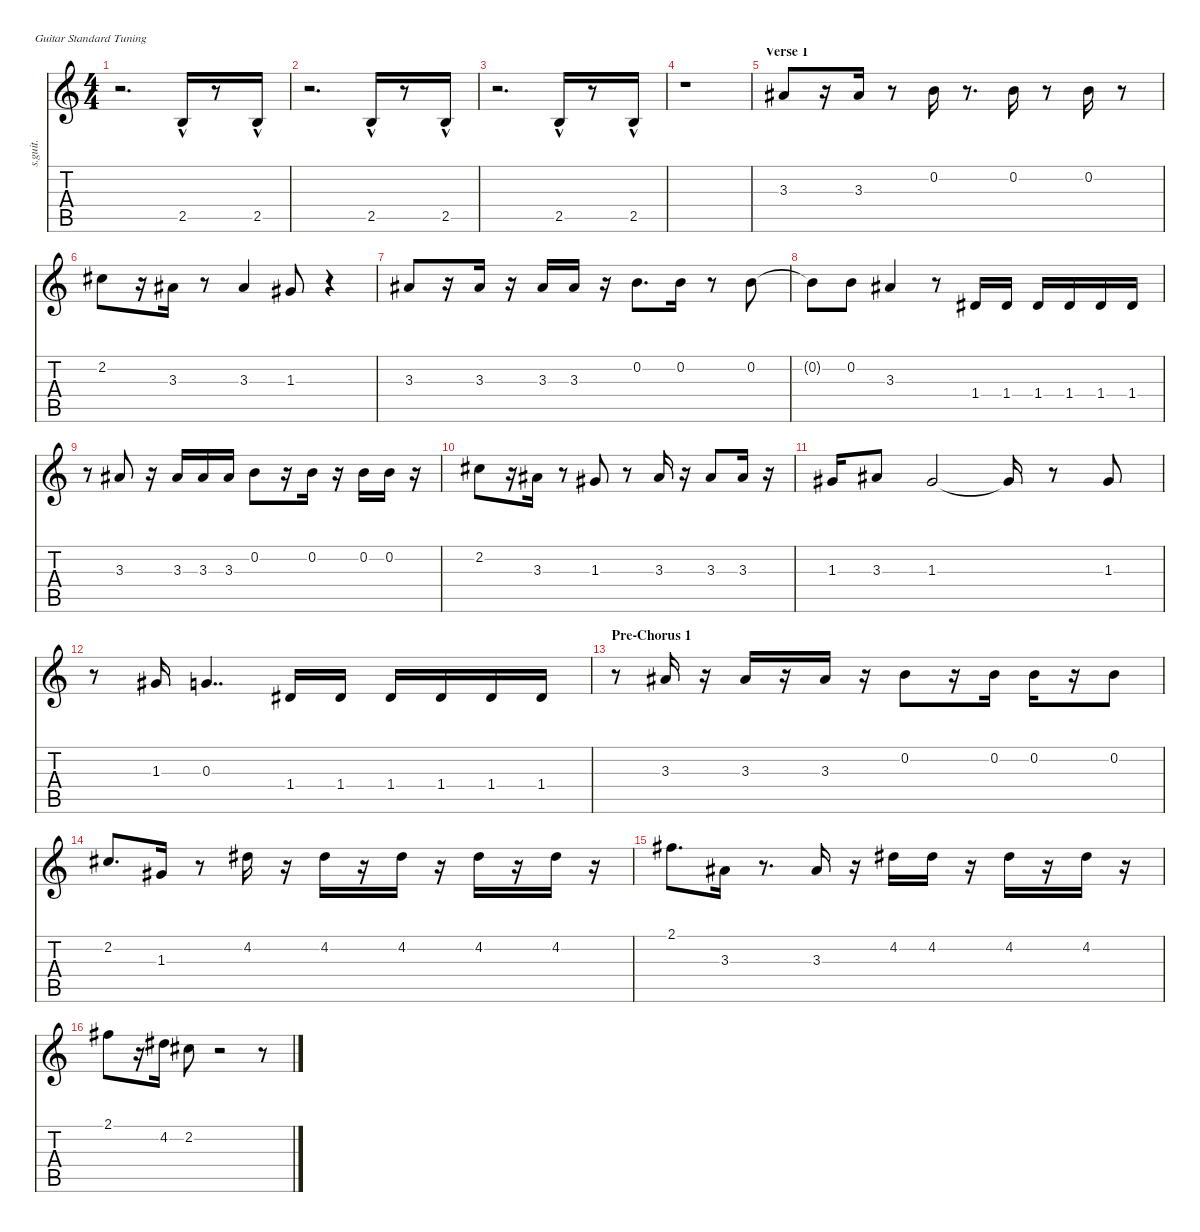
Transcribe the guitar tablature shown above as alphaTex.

\defaultSystemsLayout 4
\hideDynamics
\bracketExtendMode nobrackets
\track ("David Draiman (Vocals)" "s.guit.") {instrument baritonesax}
\staff {score tabs}
\tuning (E4 B3 G3 D3 A2 E2)
\displaytranspose 12
\ts (4 4)
\tempo (90 hide)
\clef g2
\ks c
r.2{d dy ff} 2.5{hac}.16{lyrics (0 "") lyrics (1 "") lyrics (2 "") lyrics (3 "") lyrics (4 "")} r.8 2.5{hac}.16{lyrics (0 "") lyrics (1 "") lyrics (2 "") lyrics (3 "") lyrics (4 "")} |
r.2{d} 2.5{hac}.16{lyrics (0 "") lyrics (1 "") lyrics (2 "") lyrics (3 "") lyrics (4 "")} r.8 2.5{hac}.16{lyrics (0 "") lyrics (1 "") lyrics (2 "") lyrics (3 "") lyrics (4 "")} |
r.2{d} 2.5{hac}.16{lyrics (0 "") lyrics (1 "") lyrics (2 "") lyrics (3 "") lyrics (4 "")} r.8 2.5{hac}.16{lyrics (0 "") lyrics (1 "") lyrics (2 "") lyrics (3 "") lyrics (4 "")} |
r.1 |
\section ("" "Verse 1")
3.3{acc #}.8{lyrics (0 "") lyrics (1 "") lyrics (2 "") lyrics (3 "") lyrics (4 "")} r.16 3.3{acc #}.16{lyrics (0 "") lyrics (1 "") lyrics (2 "") lyrics (3 "") lyrics (4 "")} r.8 0.2.16{lyrics (0 "") lyrics (1 "") lyrics (2 "") lyrics (3 "") lyrics (4 "")} r.8{d} 0.2.16{lyrics (0 "") lyrics (1 "") lyrics (2 "") lyrics (3 "") lyrics (4 "")} r.8 0.2.16{lyrics (0 "") lyrics (1 "") lyrics (2 "") lyrics (3 "") lyrics (4 "")} r.8 |
2.2{acc #}.8{lyrics (0 "") lyrics (1 "") lyrics (2 "") lyrics (3 "") lyrics (4 "")} r.16 3.3{acc #}.16{lyrics (0 "") lyrics (1 "") lyrics (2 "") lyrics (3 "") lyrics (4 "")} r.8 3.3{acc #}.4{lyrics (0 "") lyrics (1 "") lyrics (2 "") lyrics (3 "") lyrics (4 "")} 1.3{acc #}.8{lyrics (0 "") lyrics (1 "") lyrics (2 "") lyrics (3 "") lyrics (4 "")} r.4 |
3.3{acc #}.8{lyrics (0 "") lyrics (1 "") lyrics (2 "") lyrics (3 "") lyrics (4 "")} r.16 3.3{acc #}.16{lyrics (0 "") lyrics (1 "") lyrics (2 "") lyrics (3 "") lyrics (4 "")} r.16 3.3{acc #}.16{lyrics (0 "") lyrics (1 "") lyrics (2 "") lyrics (3 "") lyrics (4 "")} 3.3{acc #}.16{lyrics (0 "") lyrics (1 "") lyrics (2 "") lyrics (3 "") lyrics (4 "")} r.16 0.2.8{d lyrics (0 "") lyrics (1 "") lyrics (2 "") lyrics (3 "") lyrics (4 "")} 0.2.16{lyrics (0 "") lyrics (1 "") lyrics (2 "") lyrics (3 "") lyrics (4 "")} r.8 0.2.8{lyrics (0 "") lyrics (1 "") lyrics (2 "") lyrics (3 "") lyrics (4 "")} |
0.2{t}.8{lyrics (0 "") lyrics (1 "") lyrics (2 "") lyrics (3 "") lyrics (4 "")} 0.2.8{lyrics (0 "") lyrics (1 "") lyrics (2 "") lyrics (3 "") lyrics (4 "")} 3.3{acc #}.4{lyrics (0 "") lyrics (1 "") lyrics (2 "") lyrics (3 "") lyrics (4 "")} r.8 1.4{acc #}.16{lyrics (0 "") lyrics (1 "") lyrics (2 "") lyrics (3 "") lyrics (4 "")} 1.4{acc #}.16{lyrics (0 "") lyrics (1 "") lyrics (2 "") lyrics (3 "") lyrics (4 "")} 1.4{acc #}.16{lyrics (0 "") lyrics (1 "") lyrics (2 "") lyrics (3 "") lyrics (4 "")} 1.4{acc #}.16{lyrics (0 "") lyrics (1 "") lyrics (2 "") lyrics (3 "") lyrics (4 "")} 1.4{acc #}.16{lyrics (0 "") lyrics (1 "") lyrics (2 "") lyrics (3 "") lyrics (4 "")} 1.4{acc #}.16{lyrics (0 "") lyrics (1 "") lyrics (2 "") lyrics (3 "") lyrics (4 "")} |
r.8 3.3{acc #}.8{lyrics (0 "") lyrics (1 "") lyrics (2 "") lyrics (3 "") lyrics (4 "")} r.16 3.3{acc #}.16{lyrics (0 "") lyrics (1 "") lyrics (2 "") lyrics (3 "") lyrics (4 "")} 3.3{acc #}.16{lyrics (0 "") lyrics (1 "") lyrics (2 "") lyrics (3 "") lyrics (4 "")} 3.3{acc #}.16{lyrics (0 "") lyrics (1 "") lyrics (2 "") lyrics (3 "") lyrics (4 "")} 0.2.8{lyrics (0 "") lyrics (1 "") lyrics (2 "") lyrics (3 "") lyrics (4 "")} r.16 0.2.16{lyrics (0 "") lyrics (1 "") lyrics (2 "") lyrics (3 "") lyrics (4 "")} r.16 0.2.16{lyrics (0 "") lyrics (1 "") lyrics (2 "") lyrics (3 "") lyrics (4 "")} 0.2.16{lyrics (0 "") lyrics (1 "") lyrics (2 "") lyrics (3 "") lyrics (4 "")} r.16 |
2.2{acc #}.8{lyrics (0 "") lyrics (1 "") lyrics (2 "") lyrics (3 "") lyrics (4 "")} r.16 3.3{acc #}.16{lyrics (0 "") lyrics (1 "") lyrics (2 "") lyrics (3 "") lyrics (4 "")} r.8 1.3{acc #}.8{lyrics (0 "") lyrics (1 "") lyrics (2 "") lyrics (3 "") lyrics (4 "")} r.8 3.3{acc #}.16{lyrics (0 "") lyrics (1 "") lyrics (2 "") lyrics (3 "") lyrics (4 "")} r.16 3.3{acc #}.8{lyrics (0 "") lyrics (1 "") lyrics (2 "") lyrics (3 "") lyrics (4 "")} 3.3{acc #}.16{lyrics (0 "") lyrics (1 "") lyrics (2 "") lyrics (3 "") lyrics (4 "")} r.16 |
1.3{acc #}.16{lyrics (0 "") lyrics (1 "") lyrics (2 "") lyrics (3 "") lyrics (4 "")} 3.3{acc #}.8{lyrics (0 "") lyrics (1 "") lyrics (2 "") lyrics (3 "") lyrics (4 "")} 1.3{acc #}.2{lyrics (0 "") lyrics (1 "") lyrics (2 "") lyrics (3 "") lyrics (4 "")} 1.3{t acc #}.16{lyrics (0 "") lyrics (1 "") lyrics (2 "") lyrics (3 "") lyrics (4 "")} r.8 1.3{acc #}.8{lyrics (0 "") lyrics (1 "") lyrics (2 "") lyrics (3 "") lyrics (4 "")} |
r.8 1.3{acc #}.16{lyrics (0 "") lyrics (1 "") lyrics (2 "") lyrics (3 "") lyrics (4 "")} 0.3.4{dd lyrics (0 "") lyrics (1 "") lyrics (2 "") lyrics (3 "") lyrics (4 "")} 1.4{acc #}.16{lyrics (0 "") lyrics (1 "") lyrics (2 "") lyrics (3 "") lyrics (4 "")} 1.4{acc #}.16{lyrics (0 "") lyrics (1 "") lyrics (2 "") lyrics (3 "") lyrics (4 "")} 1.4{acc #}.16{lyrics (0 "") lyrics (1 "") lyrics (2 "") lyrics (3 "") lyrics (4 "")} 1.4{acc #}.16{lyrics (0 "") lyrics (1 "") lyrics (2 "") lyrics (3 "") lyrics (4 "")} 1.4{acc #}.16{lyrics (0 "") lyrics (1 "") lyrics (2 "") lyrics (3 "") lyrics (4 "")} 1.4{acc #}.16{lyrics (0 "") lyrics (1 "") lyrics (2 "") lyrics (3 "") lyrics (4 "")} |
\section ("" "Pre-Chorus 1")
r.8 3.3{acc #}.16{lyrics (0 "") lyrics (1 "") lyrics (2 "") lyrics (3 "") lyrics (4 "")} r.16 3.3{acc #}.16{lyrics (0 "") lyrics (1 "") lyrics (2 "") lyrics (3 "") lyrics (4 "")} r.16 3.3{acc #}.16{lyrics (0 "") lyrics (1 "") lyrics (2 "") lyrics (3 "") lyrics (4 "")} r.16 0.2.8{lyrics (0 "") lyrics (1 "") lyrics (2 "") lyrics (3 "") lyrics (4 "")} r.16 0.2.16{lyrics (0 "") lyrics (1 "") lyrics (2 "") lyrics (3 "") lyrics (4 "")} 0.2.16{lyrics (0 "") lyrics (1 "") lyrics (2 "") lyrics (3 "") lyrics (4 "")} r.16 0.2.8{lyrics (0 "") lyrics (1 "") lyrics (2 "") lyrics (3 "") lyrics (4 "")} |
2.2{acc #}.8{d lyrics (0 "") lyrics (1 "") lyrics (2 "") lyrics (3 "") lyrics (4 "")} 1.3{acc #}.16{lyrics (0 "") lyrics (1 "") lyrics (2 "") lyrics (3 "") lyrics (4 "")} r.8 4.2{acc #}.16{lyrics (0 "") lyrics (1 "") lyrics (2 "") lyrics (3 "") lyrics (4 "")} r.16 4.2{acc #}.16{lyrics (0 "") lyrics (1 "") lyrics (2 "") lyrics (3 "") lyrics (4 "")} r.16 4.2{acc #}.16{lyrics (0 "") lyrics (1 "") lyrics (2 "") lyrics (3 "") lyrics (4 "")} r.16 4.2{acc #}.16{lyrics (0 "") lyrics (1 "") lyrics (2 "") lyrics (3 "") lyrics (4 "")} r.16 4.2{acc #}.16{lyrics (0 "") lyrics (1 "") lyrics (2 "") lyrics (3 "") lyrics (4 "")} r.16 |
2.1{acc #}.8{d lyrics (0 "") lyrics (1 "") lyrics (2 "") lyrics (3 "") lyrics (4 "")} 3.3{acc #}.16{lyrics (0 "") lyrics (1 "") lyrics (2 "") lyrics (3 "") lyrics (4 "")} r.8{d} 3.3{acc #}.16{lyrics (0 "") lyrics (1 "") lyrics (2 "") lyrics (3 "") lyrics (4 "")} r.16 4.2{acc #}.16{lyrics (0 "") lyrics (1 "") lyrics (2 "") lyrics (3 "") lyrics (4 "")} 4.2{acc #}.16{lyrics (0 "") lyrics (1 "") lyrics (2 "") lyrics (3 "") lyrics (4 "")} r.16 4.2{acc #}.16{lyrics (0 "") lyrics (1 "") lyrics (2 "") lyrics (3 "") lyrics (4 "")} r.16 4.2{acc #}.16{lyrics (0 "") lyrics (1 "") lyrics (2 "") lyrics (3 "") lyrics (4 "")} r.16 |
2.1{acc #}.8{lyrics (0 "") lyrics (1 "") lyrics (2 "") lyrics (3 "") lyrics (4 "")} r.16 4.2{acc #}.16{lyrics (0 "") lyrics (1 "") lyrics (2 "") lyrics (3 "") lyrics (4 "")} 2.2{acc #}.8{lyrics (0 "") lyrics (1 "") lyrics (2 "") lyrics (3 "") lyrics (4 "")} r.2 r.8
